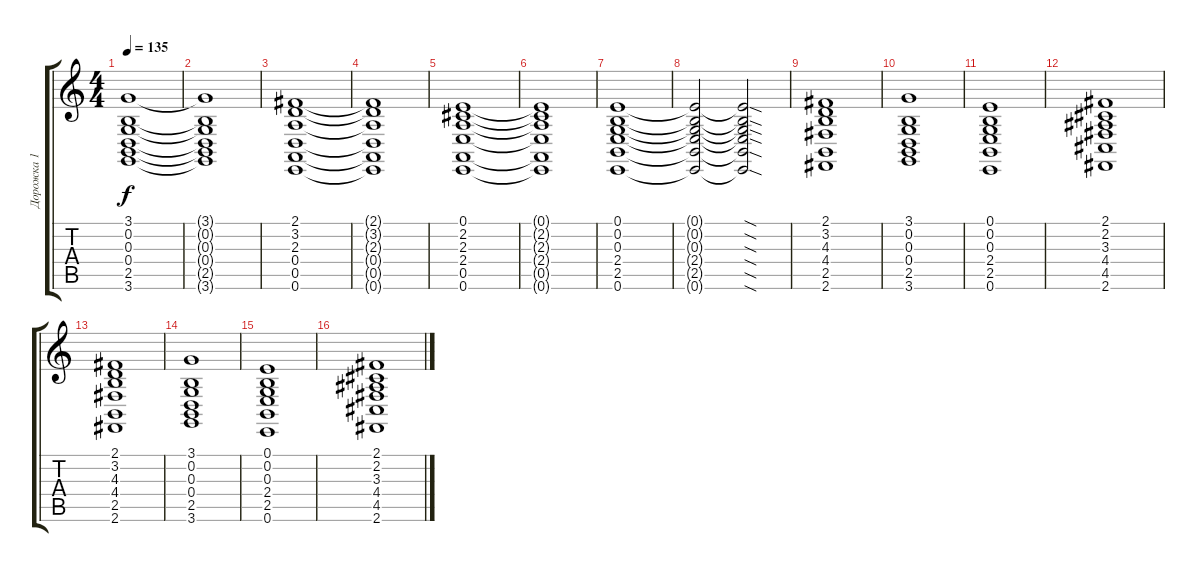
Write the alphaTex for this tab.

\track ("Дорожка 1" "Дорожка 1") {instrument stringensemble1}
\staff {score tabs}
\tuning (E4 B3 G3 D3 A2 E2) {hide}
\ts (4 4)
\tempo 135
\clef g2
\ks c
(3.1 0.2 0.3 0.4 2.5 3.6).1{dy f} |
(3.1{t} 0.2{t} 0.3{t} 0.4{t} 2.5{t} 3.6{t}).1 |
(2.1 3.2 2.3 0.4 0.5 0.6).1 |
(2.1{t} 3.2{t} 2.3{t} 0.4{t} 0.5{t} 0.6{t}).1 |
(0.1 2.2 2.3 2.4 0.5 0.6).1 |
(0.1{t} 2.2{t} 2.3{t} 2.4{t} 0.5{t} 0.6{t}).1 |
(0.1 0.2 0.3 2.4 2.5 0.6).1 |
(0.1{t} 0.2{t} 0.3{t} 2.4{t} 2.5{t} 0.6{t}).2 (0.1{sod t} 0.2{sod t} 0.3{sod t} 2.4{sod t} 2.5{sod t} 0.6{sod t}).2 |
(2.1 3.2 4.3 4.4 2.5 2.6).1 |
(3.1 0.2 0.3 0.4 2.5 3.6).1 |
(0.1 0.2 0.3 2.4 2.5 0.6).1 |
(2.1 2.2 3.3 4.4 4.5 2.6).1 |
(2.1 3.2 4.3 4.4 2.5 2.6).1 |
(3.1 0.2 0.3 0.4 2.5 3.6).1 |
(0.1 0.2 0.3 2.4 2.5 0.6).1 |
(2.1 2.2 3.3 4.4 4.5 2.6).1
